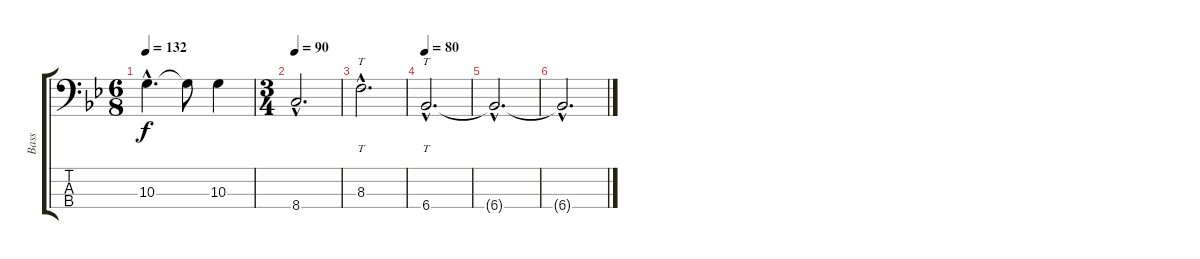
\track ("Bass" "Bass") {instrument acousticbass}
\staff {score tabs}
\tuning (G2 D2 A1 E1) {hide}
\ts (6 8)
\tempo 132
\clef f4
\ks bb
10.3{hac}.4{d dy f} 10.3{t}.8 10.3.4 |
\ts (3 4)
\tempo 90
8.4{hac}.2{d} |
8.3{hac}.2{tt d} |
\tempo 80
6.4{hac}.2{tt d} |
6.4{hac t}.2{d} |
6.4{hac t}.2{d}
